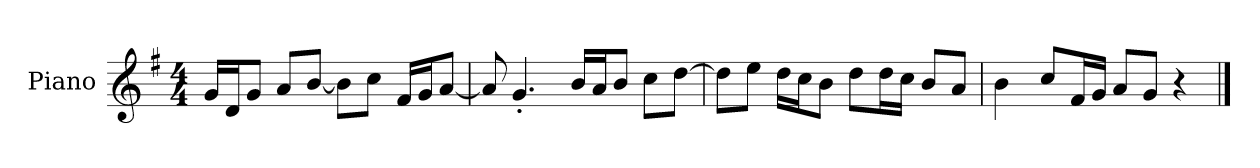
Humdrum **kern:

**kern
*part1
*staff1
*I"Piano
*I'P-no
*clefG2
*k[f#]
*M4/4
*MM90
=1
16g/LL
16d/J
8g/J
8a/L
[8b/J
8b\L]
8cc\J
16f#/LL
16g/J
[8a/J
=2
8a/]
4.g'/
16b/LL
16a/J
8b/J
8cc\L
[8dd\J
=3
8dd\L]
8ee\J
16dd\LL
16cc\J
8b\J
8dd\L
16dd\L
16cc\JJ
8b/L
8a/J
=4
4b\
8cc/L
16f#/L
16g/JJ
8a/L
8g/J
4r
==
*-
